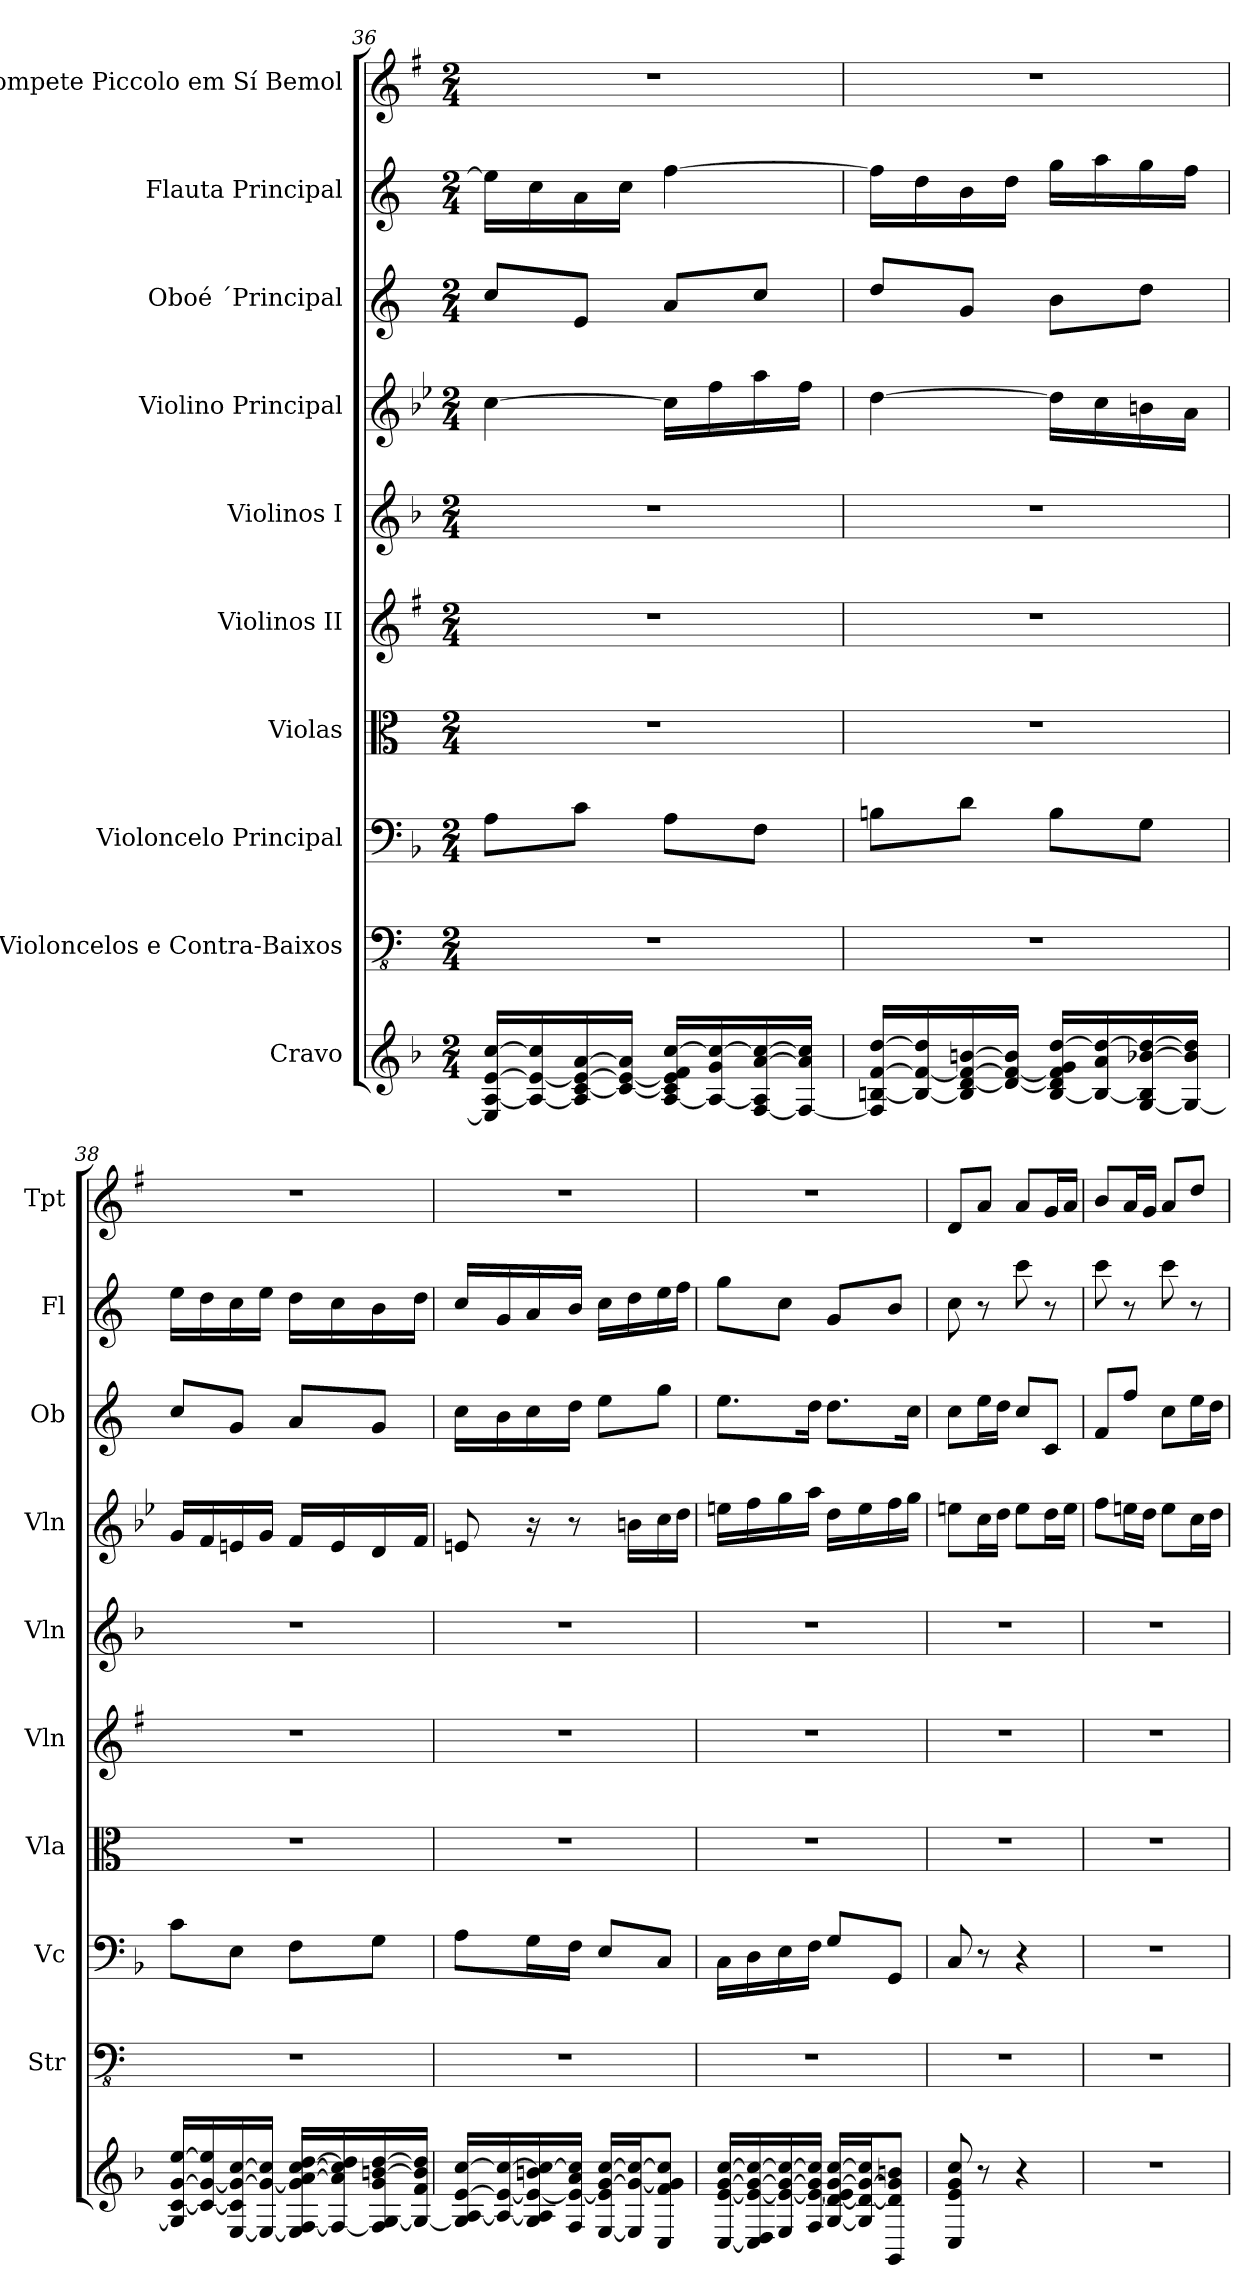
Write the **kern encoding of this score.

**kern	**kern	**kern	**kern	**kern	**kern	**kern	**kern	**kern	**kern
*part10	*part9	*part8	*part7	*part6	*part5	*part4	*part3	*part2	*part1
*staff10	*staff9	*staff8	*staff7	*staff6	*staff5	*staff4	*staff3	*staff2	*staff1
*I"Cravo	*I"Violoncelos e Contra-Baixos	*I"Violoncelo Principal	*I"Violas	*I"Violinos II	*I"Violinos I	*I"Violino Principal	*I"Oboé ´Principal	*I"Flauta Principal	*I"Trompete Piccolo em Sí Bemol
*	*I'Str	*I'Vc	*I'Vla	*I'Vln	*I'Vln	*I'Vln	*I'Ob	*I'Fl	*I'Tpt
*clefG2	*clefFv4	*clefF4	*clefC3	*clefG2	*clefG2	*clefG2	*clefG2	*clefG2	*clefG2
*	*	*	*	*	*	*	*	*	*ITrd-6c-10
*k[b-]	*k[]	*k[b-]	*k[]	*k[f#]	*k[b-]	*k[b-e-]	*k[]	*k[]	*k[b-]
*F:	*C:	*F:	*C:	*G:	*F:	*B-:	*C:	*C:	*F:
*M2/4	*M2/4	*M2/4	*M2/4	*M2/4	*M2/4	*M2/4	*M2/4	*M2/4	*M2/4
=36	=36	=36	=36	=36	=36	=36	=36	=36	=36
16E/] [16A/ [16e/ [16cc/LL	2r	8A\L	2r	2r	2r	[4cc\	8cc/L	16ee\LL]	2r
16A/_ 16e/_ 16cc/]	.	.	.	.	.	.	.	16cc\	.
16A/] [16c/ 16e/_ [16a/	.	8c\J	.	.	.	.	8e/J	16a\	.
16c/_ 16e/_ 16a/]JJ	.	.	.	.	.	.	.	16cc\JJ	.
[16A/ 16c/] 16e/] 16f/ [16cc/LL	.	8A\L	.	.	.	16cc\LL]	8a/L	[4ff\	.
16A/_ 16g/ 16cc/_	.	.	.	.	.	16ff\	.	.	.
[16F/ 16A/] [16a/ 16cc/_	.	8F\J	.	.	.	16aa\	8cc/J	.	.
16F/_ 16a/] 16cc/]JJ	.	.	.	.	.	16ff\JJ	.	.	.
=37	=37	=37	=37	=37	=37	=37	=37	=37	=37
16F/] [16Bn/ [16f/ [16dd/LL	2r	8Bn\L	2r	2r	2r	[4dd\	8dd/L	16ff\LL]	2r
16B/_ 16f/_ 16dd/]	.	.	.	.	.	.	.	16dd\	.
16B/] [16d/ 16f/_ [16bn/	.	8d\J	.	.	.	.	8g/J	16b\	.
16d/_ 16f/_ 16b/]JJ	.	.	.	.	.	.	.	16dd\JJ	.
[16B/ 16d/] 16f/] 16g/ [16dd/LL	.	8B\L	.	.	.	16dd\LL]	8b\L	16gg\LL	.
16B/_ 16a/ 16dd/_	.	.	.	.	.	16cc\	.	16aa\	.
[16G/ 16B/] [16b-X/ 16dd/_	.	8G\J	.	.	.	16bn\	8dd\J	16gg\	.
16G/_ 16b-/] 16dd/]JJ	.	.	.	.	.	16a\JJ	.	16ff\JJ	.
!!LO:PB:g=z
=38	=38	=38	=38	=38	=38	=38	=38	=38	=38
16G/] [16c/ [16g/ [16ee/LL	2r	8c\L	2r	2r	2r	16g/LL	8cc/L	16ee\LL	2r
16c/_ 16g/_ 16ee/]	.	.	.	.	.	16f/	.	16dd\	.
[16E/ 16c/] 16g/_ [16cc/	.	8E\J	.	.	.	16en/	8g/J	16cc\	.
16E/_ 16g/_ 16cc/]JJ	.	.	.	.	.	16g/JJ	.	16ee\JJ	.
16E/] [16F/ 16g/] [16a/ [16cc/ [16dd/LL	.	8F\L	.	.	.	16f/LL	8a/L	16dd\LL	.
16F/_ 16a/] 16cc/] 16dd/]	.	.	.	.	.	16e/	.	16cc\	.
16F/] [16G/ 16g/ [16bn/ [16dd/	.	8G\J	.	.	.	16d/	8g/J	16b\	.
16G/_ 16f/ 16b/] 16dd/]JJ	.	.	.	.	.	16f/JJ	.	16dd\JJ	.
=39	=39	=39	=39	=39	=39	=39	=39	=39	=39
16G/] [16A/ [16e/ [16cc/LL	2r	8A\L	2r	2r	2r	8en/	16cc\LL	16cc/LL	2r
16A/_ 16e/_ 16cc/_	.	.	.	.	.	.	16b\	16g/	.
16G/ 16A/] 16e/_ 16bn/ 16cc/_	.	16G\L	.	.	.	16r	16cc\	16a/	.
16F/ 16e/_ 16a/ 16cc/]JJ	.	16F\JJ	.	.	.	8r	16dd\JJ	16b/JJ	.
[16E/ 16e/] [16g/ [16cc/LL	.	8E/L	.	.	.	.	8ee\L	16cc\LL	.
16E/] 16g/_ 16cc/_J	.	.	.	.	.	16bn\LL	.	16dd\	.
8C/ 8f/ 8g/] 8cc/]J	.	8C/J	.	.	.	16cc\	8gg\J	16ee\	.
.	.	.	.	.	.	16dd\JJ	.	16ff\JJ	.
=40	=40	=40	=40	=40	=40	=40	=40	=40	=40
[16C/ [16e/ [16g/ [16cc/LL	2r	16C\LL	2r	2r	2r	16een\LL	8.ee\L	8gg\L	2r
16C/] 16D/ 16e/_ 16g/_ 16cc/_	.	16D\	.	.	.	16ff\	.	.	.
16E/ 16e/_ 16g/_ 16cc/_	.	16E\	.	.	.	16gg\	.	8cc\J	.
16F/ 16e/_ 16g/] 16cc/]JJ	.	16F\JJ	.	.	.	16aa\JJ	16dd\Jk	.	.
[16G/ [16d/ 16e/] [16g/ [16cc/LL	.	8G/L	.	.	.	16dd\LL	8.dd\L	8g/L	.
16G/] 16d/_ 16g/_ 16cc/]J	.	.	.	.	.	16ee\	.	.	.
8GG/ 8d/] 8g/] 8bn/J	.	8GG/J	.	.	.	16ff\	.	8b/J	.
.	.	.	.	.	.	16gg\JJ	16cc\Jk	.	.
!!LO:PB:g=z
=41	=41	=41	=41	=41	=41	=41	=41	=41	=41
8C/ 8e/ 8g/ 8cc/	2r	8C/	2r	2r	2r	8een\L	8cc\L	8cc\	8cc/L
8r	.	8r	.	.	.	16cc\L	16ee\L	8r	8gg/J
.	.	.	.	.	.	16dd\JJ	16dd\JJ	.	.
4r	.	4r	.	.	.	8ee\L	8cc/L	8ccc\	8gg/L
.	.	.	.	.	.	16dd\L	8c/J	8r	16ff/L
.	.	.	.	.	.	16ee\JJ	.	.	16gg/JJ
=42	=42	=42	=42	=42	=42	=42	=42	=42	=42
2r	2r	2r	2r	2r	2r	8ff\L	8f/L	8ccc\	8aa/L
.	.	.	.	.	.	16een\L	8ff/J	8r	16gg/L
.	.	.	.	.	.	16dd\JJ	.	.	16ff/JJ
.	.	.	.	.	.	8ee\L	8cc\L	8ccc\	8gg/L
.	.	.	.	.	.	16cc\L	16ee\L	8r	8ccc/J
.	.	.	.	.	.	16dd\JJ	16dd\JJ	.	.
=	=	=	=	=	=	=	=	=	=
*-	*-	*-	*-	*-	*-	*-	*-	*-	*-
